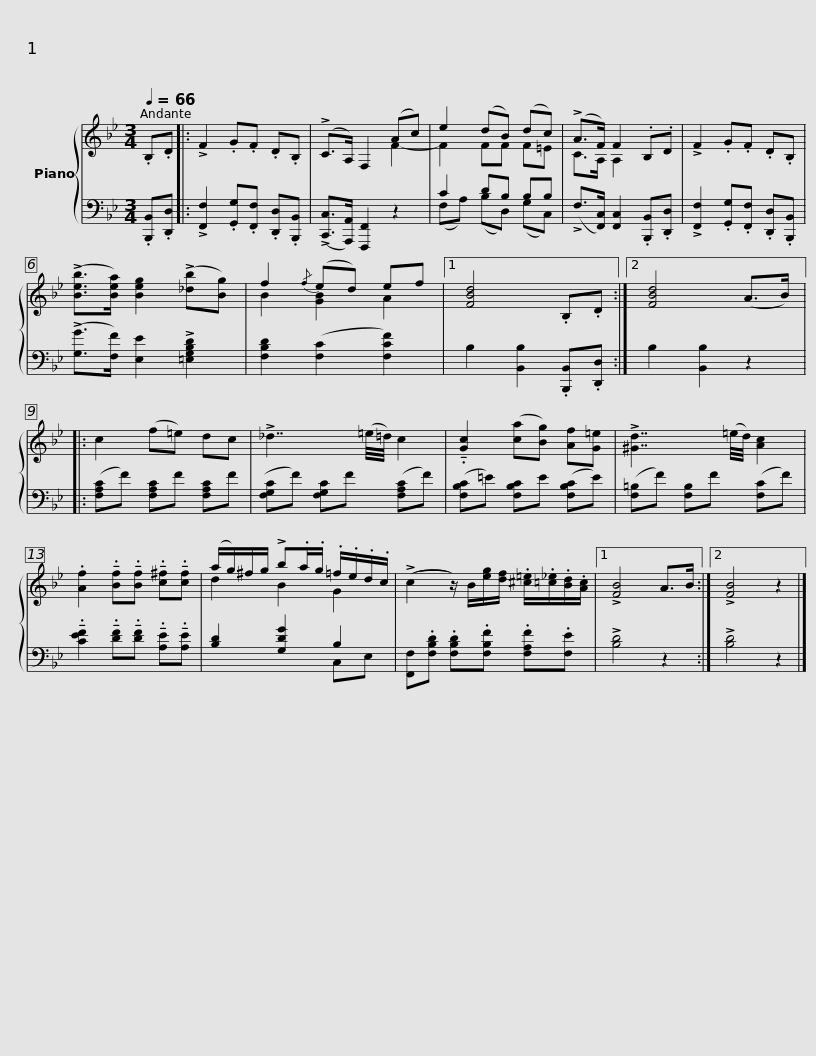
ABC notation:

X:1
%%score { ( 1 3 ) | ( 2 4 ) }
L:1/8
Q:1/4=66
M:3/4
I:linebreak $
K:Bb
V:1 treble
V:3 treble
V:2 bass
V:4 bass
V:1
 .B,.D |: !>!F2 .G.F .D.B, | (!>!C>A,) F,2 (Ac) | e2 (dB) (dc) | (!>!A>F) F2 .B,.D | %5
 !>!F2 .G.F .D.B, | (!>![Beb]>[Bea]) [Beg]2 (!>![_db][Bg]) |$ f2{/f} (ed) ef |1 [FBd]4 .B,.D :|2 [FBd]4 (A>B) |: %10
 c2 (f=e) dc | !>!_d7/2 (=e/4=d/4) c2 |$ !tenuto!.[Gc]2 ([ca][Bg]) [Af][G=e] | !>![^Gd]7/2 (=e/4d/4) [Ac]2 | .[Af]2 !tenuto!.[Bf]!tenuto!.[Bf] !tenuto!.[c^f]!tenuto!.[cf] | %15
 (a/g/)^f/g/ !>!b.a/.g/ .=f/.e/.d/.c/ | ((!>!c2 z/)) B/[eg]/[df]/ .[^c=e]/.[=c_e]/.[Bd]/.[Ac]/ |1$ !>![FB]4 A>B :|2 !>![FB]4 z2 |] %19
V:2
 .[B,,,B,,].[D,,D,] |: !>![F,,F,]2 .[G,,G,].[F,,F,] .[D,,D,].[B,,,B,,] | (!>![C,,C,]>[A,,,A,,]) [F,,,F,,]2 z2 | C2 DB, B,B, | (!>!F,>[F,,C,]) [F,,C,]2 .[B,,,B,,].[D,,D,] | %5
 !>![F,,F,]2 .[G,,G,].[F,,F,] .[D,,D,].[B,,,B,,] | (!>![G,G]>[F,F]) [E,E]2 !>![=E,G,B,D]2 |$ [F,B,D]2 ([F,C]2 [F,CF]2) |1 B,2 [B,,B,]2 .[B,,,B,,].[D,,D,] :|2 B,2 [B,,B,]2 z2 |: %10
 ([F,A,C]F) [F,A,C]F [F,A,C]F | ([F,G,C]F) [F,G,C]F ([F,A,C]F) |$ ([F,B,C]=E) [F,B,C]E ([F,B,C]E) | ([F,=B,]F) [F,B,]F ([F,C]F) | !tenuto!.[CEF]2 !tenuto!.[DF]!tenuto!.[DF] !tenuto!.[A,E]!tenuto!.[A,E] | %15
 [B,D]2 [G,DG]2 B,2 | [F,,F,].[F,B,D] .[F,B,D].[F,B,F] .[F,A,F].[F,E] |1$ !>![B,D]4 z2 :|2 !>![B,D]4 z2 |] %19
V:3
 x2 |: x6 | x4 F2- | F2 FF F=E | C>A, A,2 x2 | %5
 x6 | x6 |$ B2 [GB]2 A2 |1 x6 :|2 x6 |: %10
 x6 | x6 |$ x6 | x6 | x6 | %15
 d2 B2 G2 | x6 |1$ x6 :|2 x6 |] %19
V:4
 x2 |: x6 | x6 | (F,A,) (B,D,) (G,C,) | x6 | %5
 x6 | x6 |$ x6 |1 x6 :|2 x6 |: %10
 x6 | x6 |$ x6 | x6 | x6 | %15
 x4 C,E, | x6 |1$ x6 :|2 x6 |] %19
